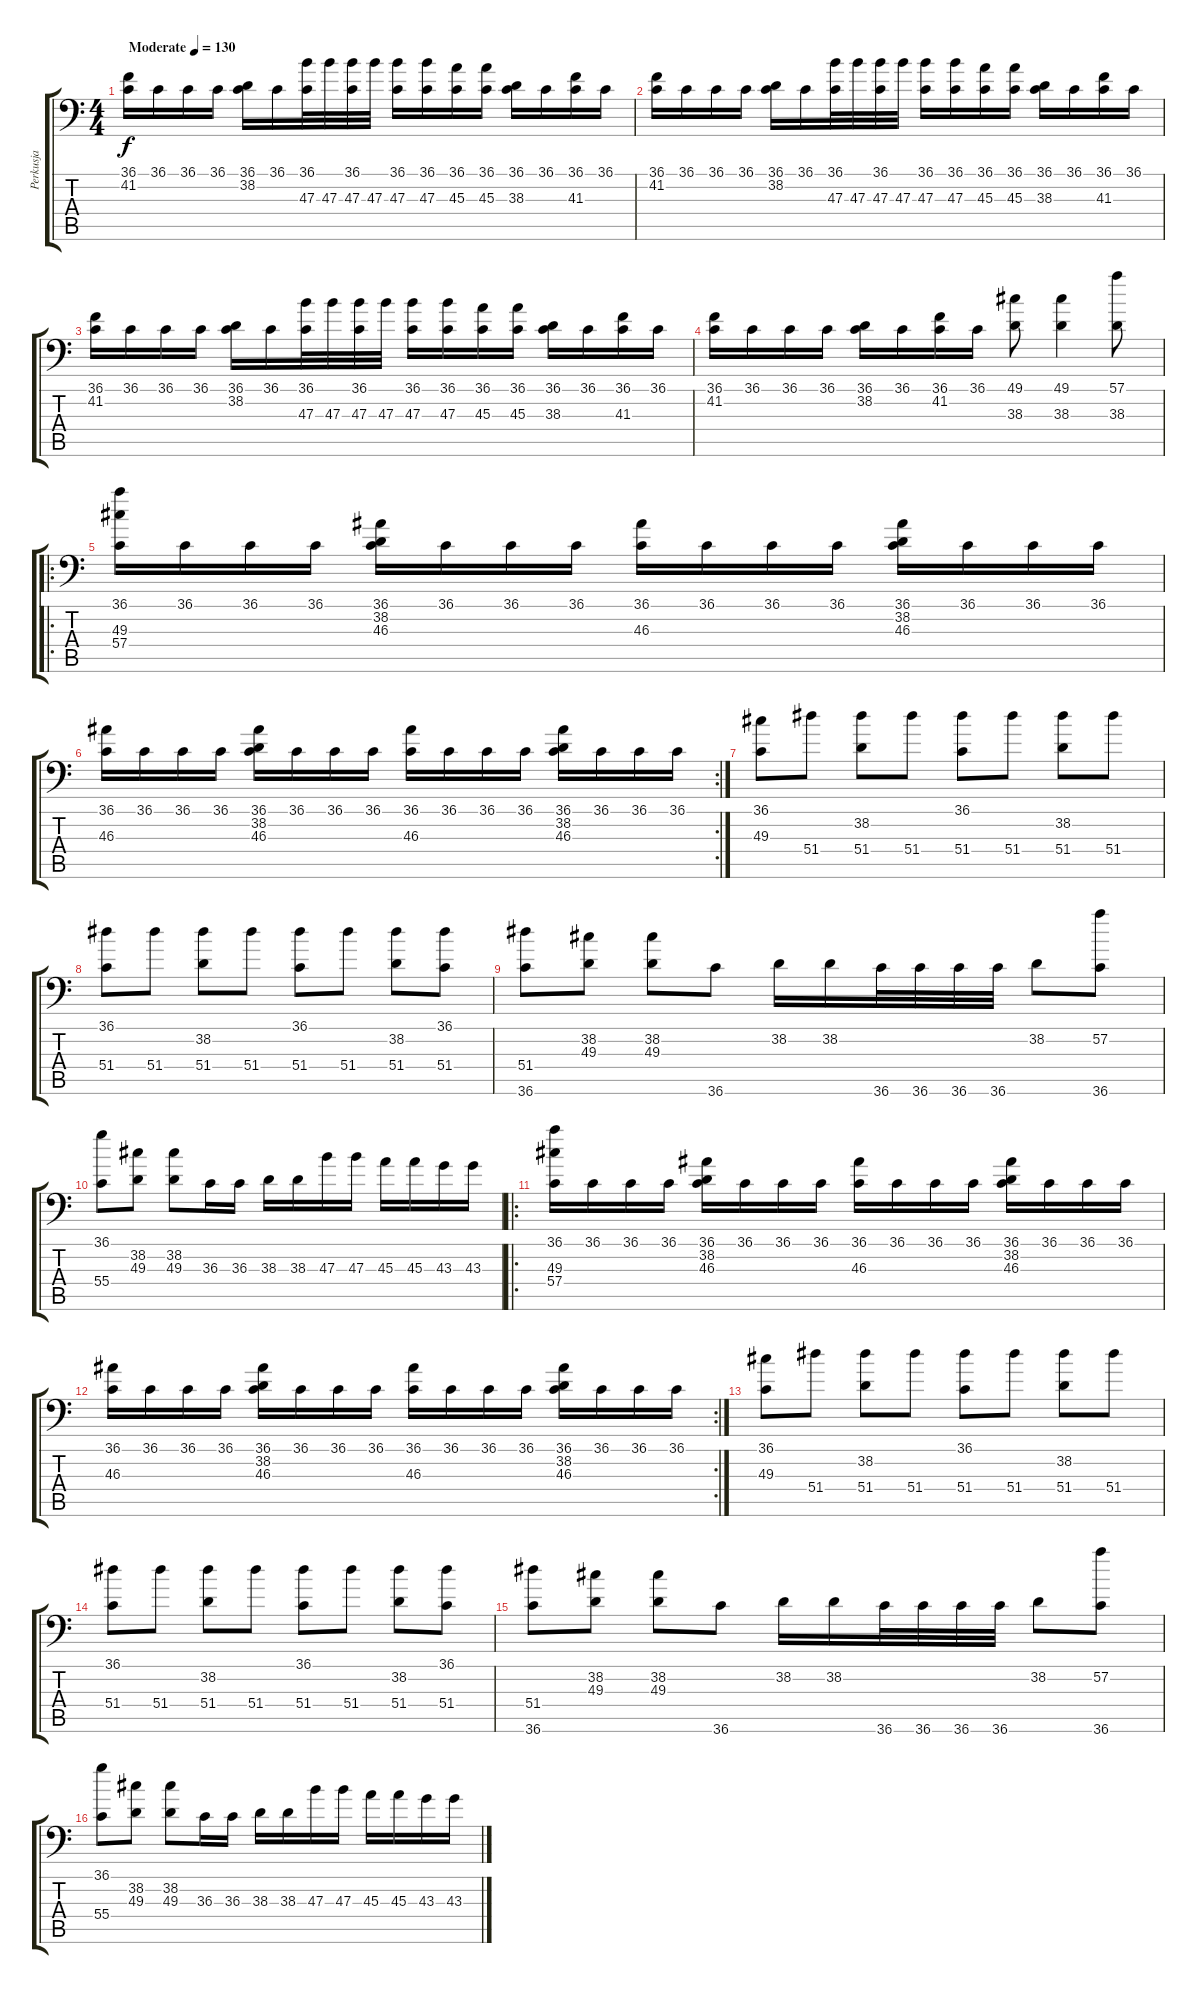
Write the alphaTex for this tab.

\track ("Perkusja" "Perkusja") {instrument acousticgrandpiano}
\staff {score tabs}
\tuning (C-1 C-1 C-1 C-1 C-1 C-1) {hide}
\ts (4 4)
\tempo (130 "Moderate")
\clef f4
\ks c
(36.1 41.2).16{dy f instrument acousticgrandpiano} 36.1.16 36.1.16 36.1.16 (36.1 38.2).16 36.1.16 (36.1 47.3).32 47.3.32 (36.1 47.3).32 47.3.32 (36.1 47.3).16 (36.1 47.3).16 (36.1 45.3).16 (36.1 45.3).16 (36.1 38.3).16 36.1.16 (36.1 41.3).16 36.1.16 |
(36.1 41.2).16 36.1.16 36.1.16 36.1.16 (36.1 38.2).16 36.1.16 (36.1 47.3).32 47.3.32 (36.1 47.3).32 47.3.32 (36.1 47.3).16 (36.1 47.3).16 (36.1 45.3).16 (36.1 45.3).16 (36.1 38.3).16 36.1.16 (36.1 41.3).16 36.1.16 |
(36.1 41.2).16 36.1.16 36.1.16 36.1.16 (36.1 38.2).16 36.1.16 (36.1 47.3).32 47.3.32 (36.1 47.3).32 47.3.32 (36.1 47.3).16 (36.1 47.3).16 (36.1 45.3).16 (36.1 45.3).16 (36.1 38.3).16 36.1.16 (36.1 41.3).16 36.1.16 |
(36.1 41.2).16 36.1.16 36.1.16 36.1.16 (36.1 38.2).16 36.1.16 (36.1 41.2).16 36.1.16 (49.1 38.3).8 (49.1 38.3).4 (57.1 38.3).8 |
\ro
(36.1 49.3 57.4).16 36.1.16 36.1.16 36.1.16 (36.1 38.2 46.3).16 36.1.16 36.1.16 36.1.16 (36.1 46.3).16 36.1.16 36.1.16 36.1.16 (36.1 38.2 46.3).16 36.1.16 36.1.16 36.1.16 |
\rc 2
(36.1 46.3).16 36.1.16 36.1.16 36.1.16 (36.1 38.2 46.3).16 36.1.16 36.1.16 36.1.16 (36.1 46.3).16 36.1.16 36.1.16 36.1.16 (36.1 38.2 46.3).16 36.1.16 36.1.16 36.1.16 |
(36.1 49.3).8 51.4.8 (38.2 51.4).8 51.4.8 (36.1 51.4).8 51.4.8 (38.2 51.4).8 51.4.8 |
(36.1 51.4).8 51.4.8 (38.2 51.4).8 51.4.8 (36.1 51.4).8 51.4.8 (38.2 51.4).8 (36.1 51.4).8 |
(51.4 36.6).8 (38.2 49.3).8 (38.2 49.3).8 36.6.8 38.2.16 38.2.16 36.6.32 36.6.32 36.6.32 36.6.32 38.2.8 (57.2 36.6).8 |
(36.1 55.4).8 (38.2 49.3).8 (38.2 49.3).8 36.3.16 36.3.16 38.3.16 38.3.16 47.3.16 47.3.16 45.3.16 45.3.16 43.3.16 43.3.16 |
\ro
(36.1 49.3 57.4).16 36.1.16 36.1.16 36.1.16 (36.1 38.2 46.3).16 36.1.16 36.1.16 36.1.16 (36.1 46.3).16 36.1.16 36.1.16 36.1.16 (36.1 38.2 46.3).16 36.1.16 36.1.16 36.1.16 |
\rc 2
(36.1 46.3).16 36.1.16 36.1.16 36.1.16 (36.1 38.2 46.3).16 36.1.16 36.1.16 36.1.16 (36.1 46.3).16 36.1.16 36.1.16 36.1.16 (36.1 38.2 46.3).16 36.1.16 36.1.16 36.1.16 |
(36.1 49.3).8 51.4.8 (38.2 51.4).8 51.4.8 (36.1 51.4).8 51.4.8 (38.2 51.4).8 51.4.8 |
(36.1 51.4).8 51.4.8 (38.2 51.4).8 51.4.8 (36.1 51.4).8 51.4.8 (38.2 51.4).8 (36.1 51.4).8 |
(51.4 36.6).8 (38.2 49.3).8 (38.2 49.3).8 36.6.8 38.2.16 38.2.16 36.6.32 36.6.32 36.6.32 36.6.32 38.2.8 (57.2 36.6).8 |
(36.1 55.4).8 (38.2 49.3).8 (38.2 49.3).8 36.3.16 36.3.16 38.3.16 38.3.16 47.3.16 47.3.16 45.3.16 45.3.16 43.3.16 43.3.16
